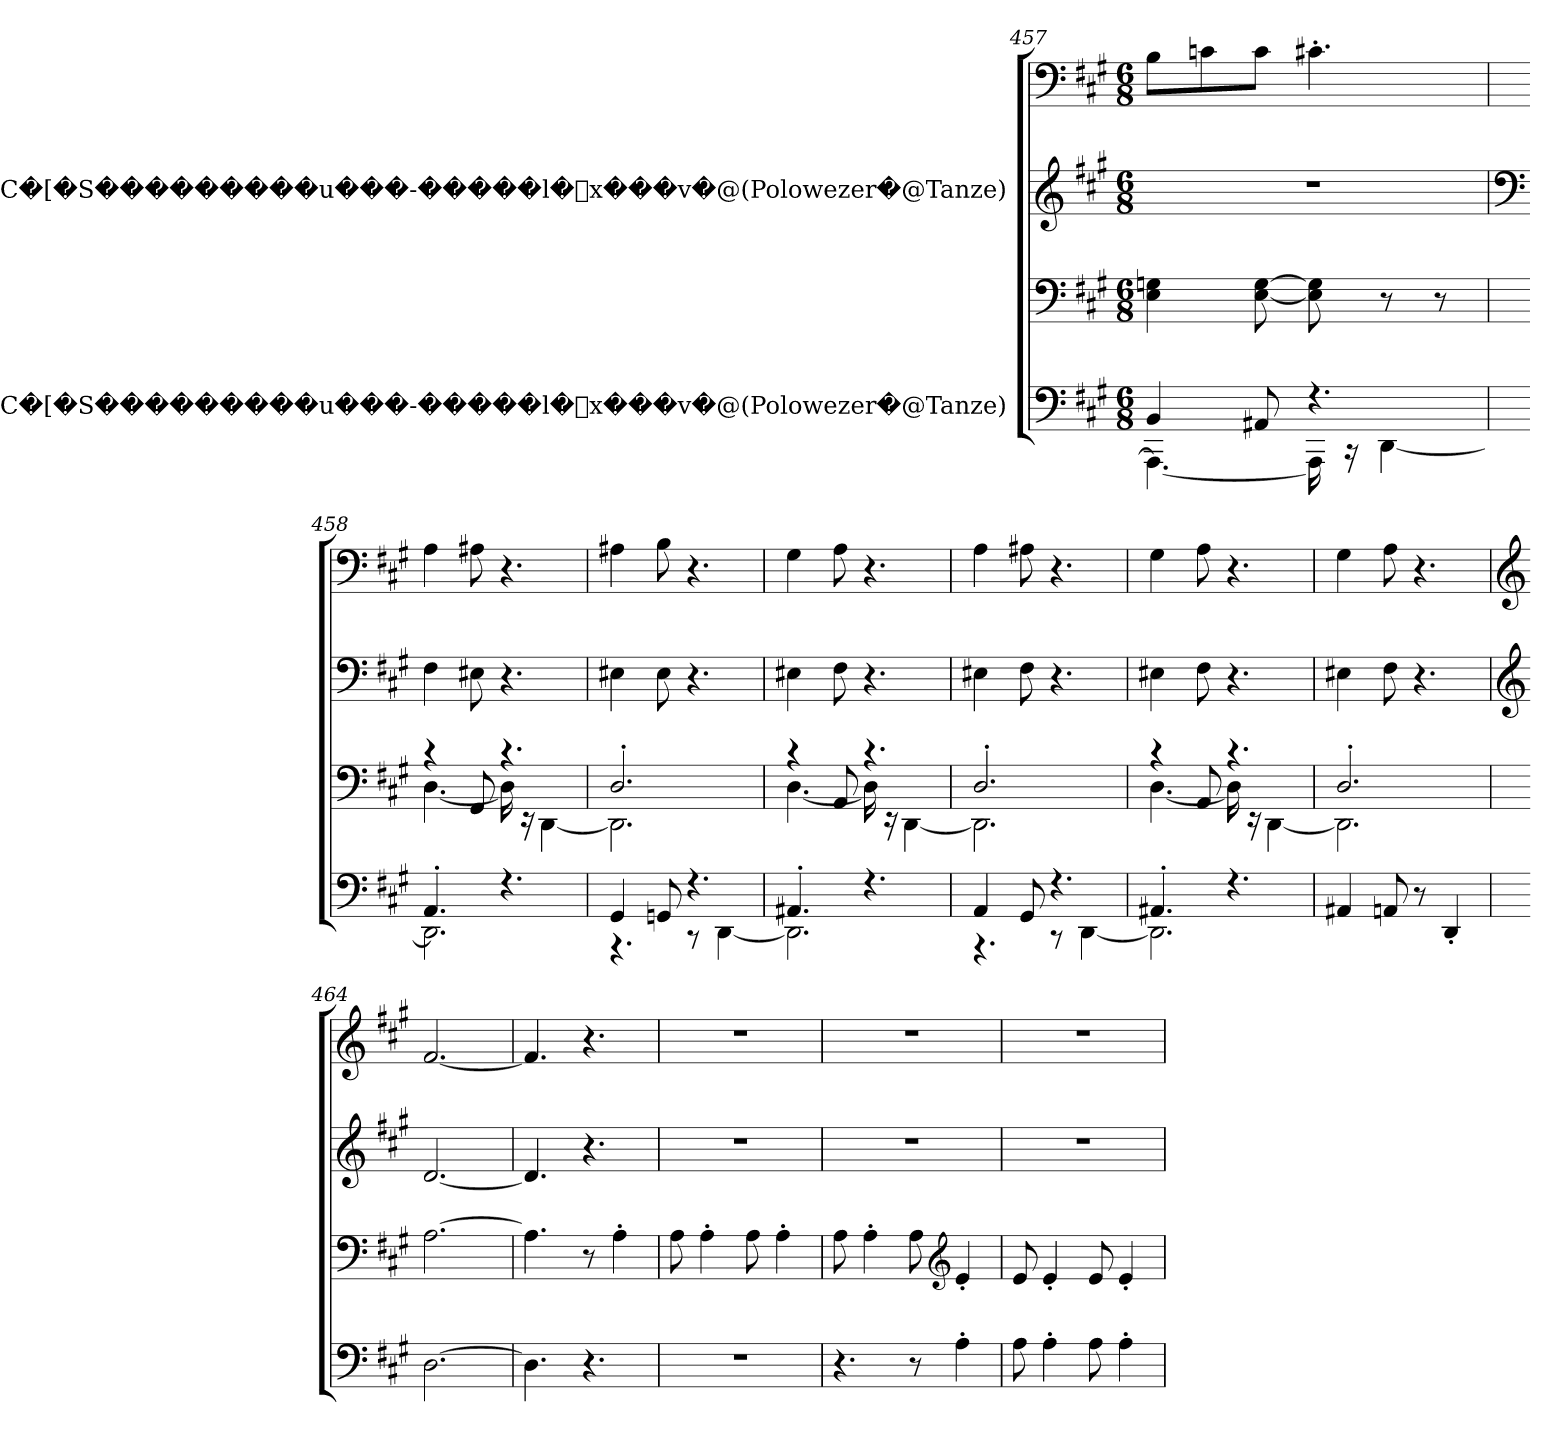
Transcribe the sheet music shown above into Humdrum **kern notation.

**kern	**kern	**kern	**kern
*part2	*part2	*part1	*part1
*staff4	*staff3	*staff2	*staff1
*I"钢琴, �C�[�S���������u���-�����l�ݗx���v�@(Polowezer�@Tanze)	*	*I"钢琴, �C�[�S���������u���-�����l�ݗx���v�@(Polowezer�@Tanze)	*
*clefF4	*clefF4	*clefG2	*clefF4
*k[f#c#g#]	*k[f#c#g#]	*k[f#c#g#]	*k[f#c#g#]
*M6/8	*M6/8	*M6/8	*M6/8
=457	=457	=457	=457
*^	*	*	*
4BB/	4.AAA\_	4E\ 4Gn\	2.r	8B\L
.	.	.	.	8cn\
8AA#X/	.	[8E\ [8G\	.	8c\J
4.r	16AAA\]	8E\] 8G\]	.	4.c#X'\
.	16r	.	.	.
.	[4DD\	8r	.	.
.	.	8r	.	.
!!LO:PB:g=z
=458	=458	=458	=458	=458
*	*	*	*clefF4	*
*	*	*^	*	*
4.AA'/	2.DD\]	4r	[4.D\	4F#\	4A\
.	.	8GG#/	.	8E#X\	8A#X\
4.r	.	4.r	16D\]	4.r	4.r
.	.	.	16r	.	.
.	.	.	[4DD\	.	.
=459	=459	=459	=459	=459	=459
4GG#/	4.r	2.D'/	2.DD\]	4E#X\	4A#X\
8GGn/	.	.	.	8E#\	8B\
4.r	8r	.	.	4.r	4.r
.	[4DD\	.	.	.	.
=460	=460	=460	=460	=460	=460
4.AA#X'/	2.DD\]	4r	[4.D\	4E#X\	4G#\
.	.	8AA/	.	8F#\	8A\
4.r	.	4.r	16D\]	4.r	4.r
.	.	.	16r	.	.
.	.	.	[4DD\	.	.
=461	=461	=461	=461	=461	=461
4AA/	4.r	2.D'/	2.DD\]	4E#X\	4A\
8GG#/	.	.	.	8F#\	8A#X\
4.r	8r	.	.	4.r	4.r
.	[4DD\	.	.	.	.
=462	=462	=462	=462	=462	=462
4.AA#X'/	2.DD\]	4r	[4.D\	4E#X\	4G#\
.	.	8AA/	.	8F#\	8A\
4.r	.	4.r	16D\]	4.r	4.r
.	.	.	16r	.	.
.	.	.	[4DD\	.	.
*v	*v	*	*	*	*
!!LO:LB:g=z
=463	=463	=463	=463	=463
4AA#X/	2.D'/	2.DD\]	4E#X\	4G#\
8AAn/	.	.	8F#\	8A\
8r	.	.	4.r	4.r
4DD'/	.	.	.	.
*	*v	*v	*	*
=464	=464	=464	=464
*	*	*clefG2	*clefG2
[2.D\	[2.A\	[2.d/	[2.f#/
=465	=465	=465	=465
4.D\]	4.A\]	4.d/]	4.f#/]
4.r	8r	4.r	4.r
.	4A'\	.	.
=466	=466	=466	=466
2.r	8A\	2.r	2.r
.	4A'\	.	.
.	8A\	.	.
.	4A'\	.	.
=467	=467	=467	=467
4.r	8A\	2.r	2.r
.	4A'\	.	.
8r	8A\	.	.
*	*clefG2	*	*
4A'\	4e'/	.	.
=468	=468	=468	=468
8A\	8e/	2.r	2.r
4A'\	4e'/	.	.
8A\	8e/	.	.
4A'\	4e'/	.	.
=	=	=	=
*-	*-	*-	*-
